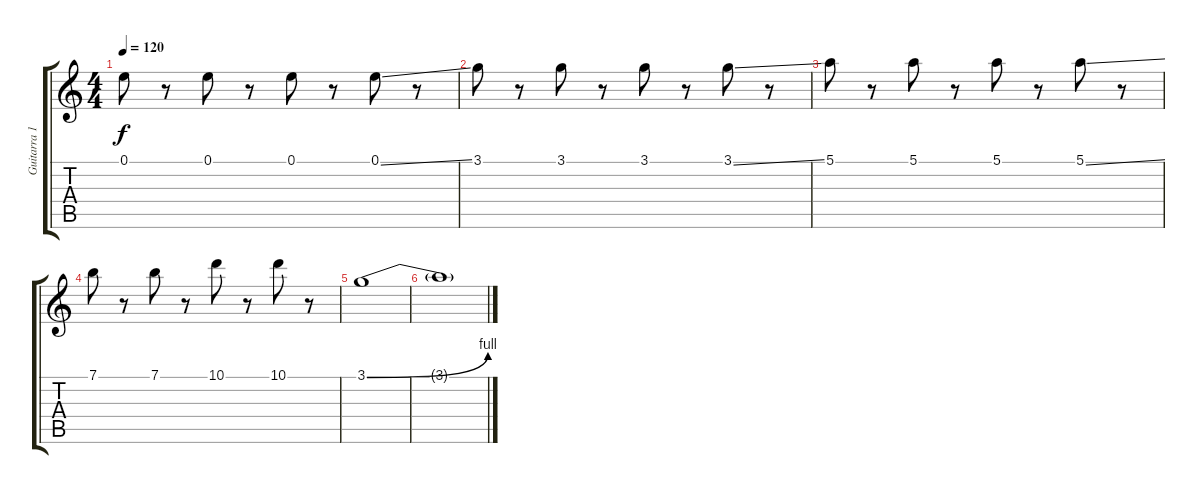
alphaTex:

\track ("Guitarra 1" "Guitarra 1") {instrument overdrivenguitar}
\staff {score tabs}
\tuning (E4 B3 G3 D3 A2 E2) {hide}
\ts (4 4)
\tempo 120
\clef g2
\ks c
0.1.8{dy f} r.8 0.1.8 r.8 0.1.8 r.8 0.1{ss}.8 r.8 |
3.1.8 r.8 3.1.8 r.8 3.1.8 r.8 3.1{ss}.8 r.8 |
5.1.8 r.8 5.1.8 r.8 5.1.8 r.8 5.1{ss}.8 r.8 |
7.1.8 r.8 7.1.8 r.8 10.1.8 r.8 10.1.8 r.8 |
3.1{be (bend 0 0 60 4)}.1 |
3.1{t}.1
